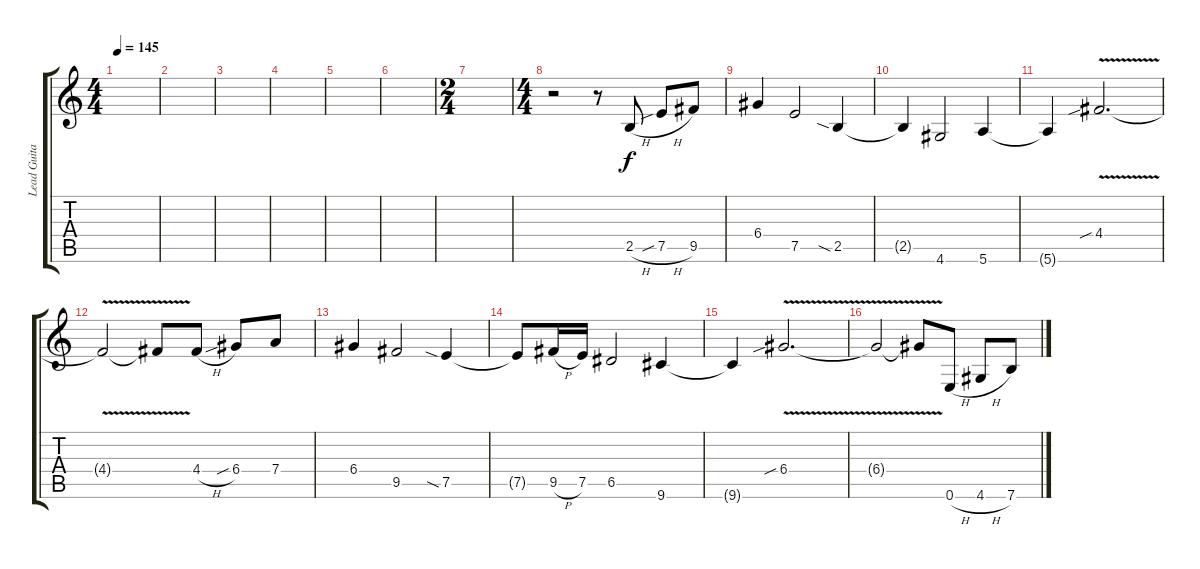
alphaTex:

\track ("Lead Guitar" "Lead Guita") {instrument electricguitarjazz}
\staff {score tabs}
\tuning (E4 B3 G3 D3 A2 E2) {hide}
\ts (4 4)
\tempo 145
\clef g2
\ks c
|
|
|
|
|
|
\ts (2 4)
|
\ts (4 4)
r.2 r.8 2.5{h}.8 7.5{sib h}.8 9.5.8 |
6.4.4 7.5.2 2.5{sia}.4 |
2.5{t}.4 4.6.2 5.6.4 |
5.6{t}.4 4.4{v sib}.2{d} |
4.4{v t}.2 4.4{t}.8 4.4{h}.8 6.4{sib}.8 7.4.8 |
6.4.4 9.5.2 7.5{sia}.4 |
7.5{t}.8 9.5{h}.16 7.5.16 6.5.2 9.6.4 |
9.6{t}.4 6.4{v sib}.2{d} |
6.4{v t}.2 6.4{t}.8 0.6{h}.8 4.6{h}.8 7.6.8
